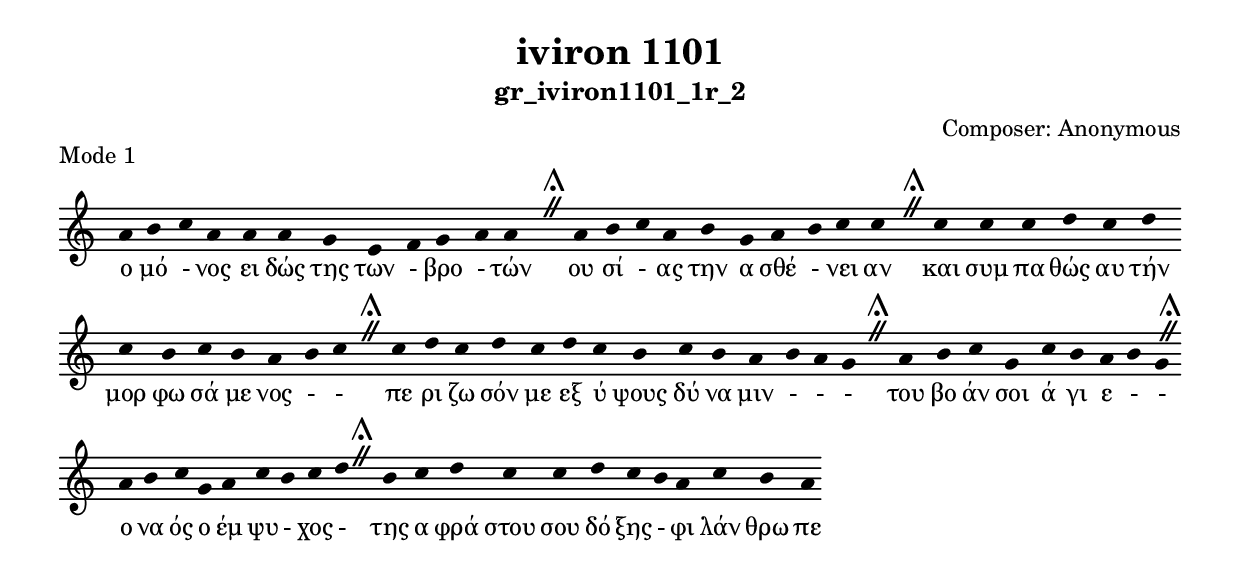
\include "gregorian.ly"

	\header {
 	  title = "iviron 1101"
	  subtitle = "gr_iviron1101_1r_2"
	  composer = "Composer: Αnonymous"
	  piece = "Mode 1"
	}

	chant = {
	  a'4 b'4 c''4 a'4 a'4 a'4 g'4 e'4 f'4 g'4 a'4 a'4 \divisioMaior
 a'4 b'4 c''4 a'4 b'4 g'4 a'4 b'4 c''4 c''4 \divisioMaior
 c''4 c''4 c''4 d''4 c''4 d''4 c''4 b'4 c''4 b'4 a'4 b'4 c''4 \divisioMaior
 c''4 d''4 c''4 d''4 c''4 d''4 c''4 b'4 c''4 b'4 a'4 b'4 a'4 g'4 \divisioMaior
 a'4 b'4 c''4 g'4 c''4 b'4 a'4 b'4 g'4 \divisioMaior
 a'4 b'4 c''4 g'4 a'4 c''4 b'4 c''4 d''4 \divisioMaior
 b'4 c''4 d''4 c''4 c''4 d''4 c''4 b'4 a'4 c''4 b'4 a'4\finalis
	}

	verba = \lyricmode {ο μό - νος ει δώς της των - βρο - τών 
ου σί - ας την α σθέ - νει αν 
και συμ πα θώς αυ τήν μορ φω σά με νος -  - 
πε ρι ζω σόν με εξ ύ ψους δύ να μιν -  -  - 
του βο άν σοι ά γι ε -  - 
ο να ός ο έμ ψυ - χος - 
της α φρά στου σου δό ξης - φι λάν θρω πε 
	}


	\score {
	  \new Staff <<
	  \new Voice = "melody" \chant
	  \new Lyrics = "one" \lyricsto melody \verba
	  >>
	  \layout {
	    \context {
	      \Staff
	      \remove "Time_signature_engraver"
	      \remove "Bar_engraver"
	    }
	    \context {
	      \Voice
	      \remove "Stem_engraver"
	    }
	  }
	}